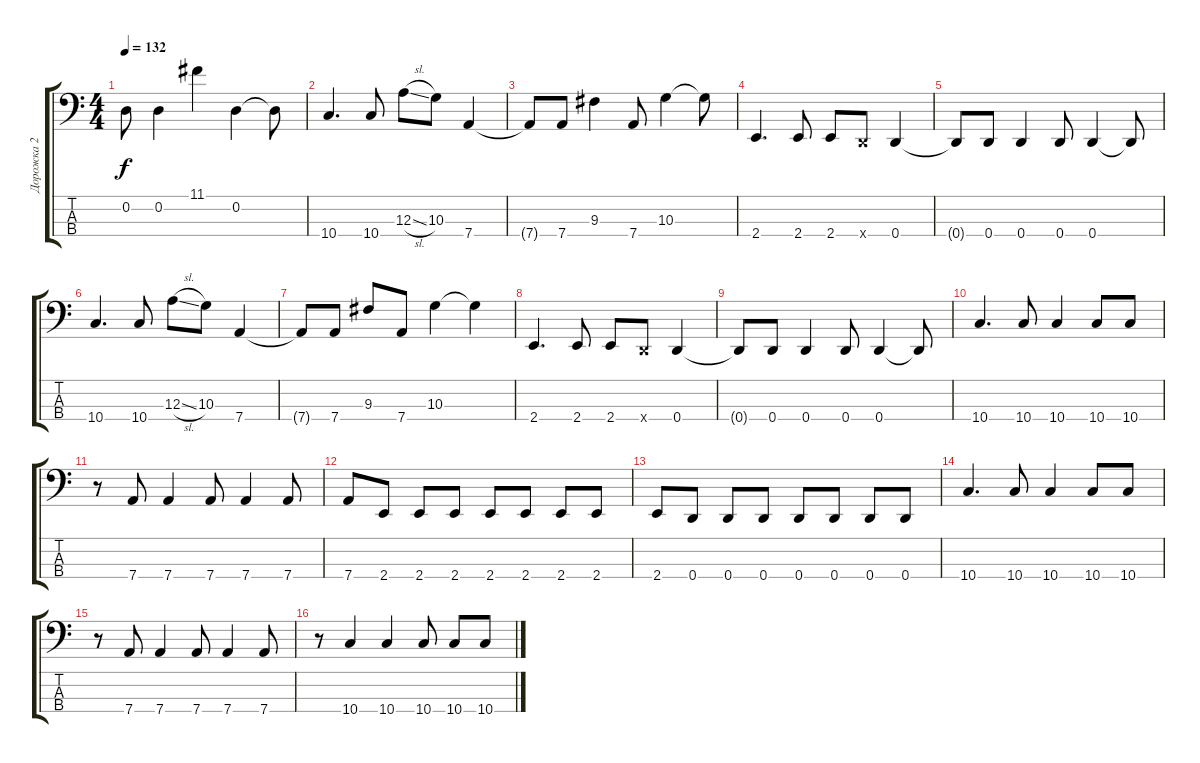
\track ("Дорожка 2" "Дорожка 2") {instrument electricbassfinger}
\staff {score tabs}
\tuning (G2 D2 A1 D1) {hide}
\ts (4 4)
\tempo 132
\clef f4
\ks c
0.2.8{dy f} 0.2.4 11.1.4 0.2.4 0.2{t}.8 |
10.4.4{d} 10.4.8 12.3{sl}.8 10.3.8 7.4.4 |
7.4{t}.8 7.4.8 9.3.4 7.4.8 10.3.4 10.3{t}.8 |
2.4.4{d} 2.4.8 2.4.8 0.4{x}.8 0.4.4 |
0.4{t}.8 0.4.8 0.4.4 0.4.8 0.4.4 0.4{t}.8 |
10.4.4{d} 10.4.8 12.3{sl}.8 10.3.8 7.4.4 |
7.4{t}.8 7.4.8 9.3.8 7.4.8 10.3.4 10.3{t}.4 |
2.4.4{d} 2.4.8 2.4.8 0.4{x}.8 0.4.4 |
0.4{t}.8 0.4.8 0.4.4 0.4.8 0.4.4 0.4{t}.8 |
10.4.4{d} 10.4.8 10.4.4 10.4.8 10.4.8 |
r.8 7.4.8 7.4.4 7.4.8 7.4.4 7.4.8 |
7.4.8 2.4.8 2.4.8 2.4.8 2.4.8 2.4.8 2.4.8 2.4.8 |
2.4.8 0.4.8 0.4.8 0.4.8 0.4.8 0.4.8 0.4.8 0.4.8 |
10.4.4{d} 10.4.8 10.4.4 10.4.8 10.4.8 |
r.8 7.4.8 7.4.4 7.4.8 7.4.4 7.4.8 |
r.8 10.4.4 10.4.4 10.4.8 10.4.8 10.4{ss}.8
